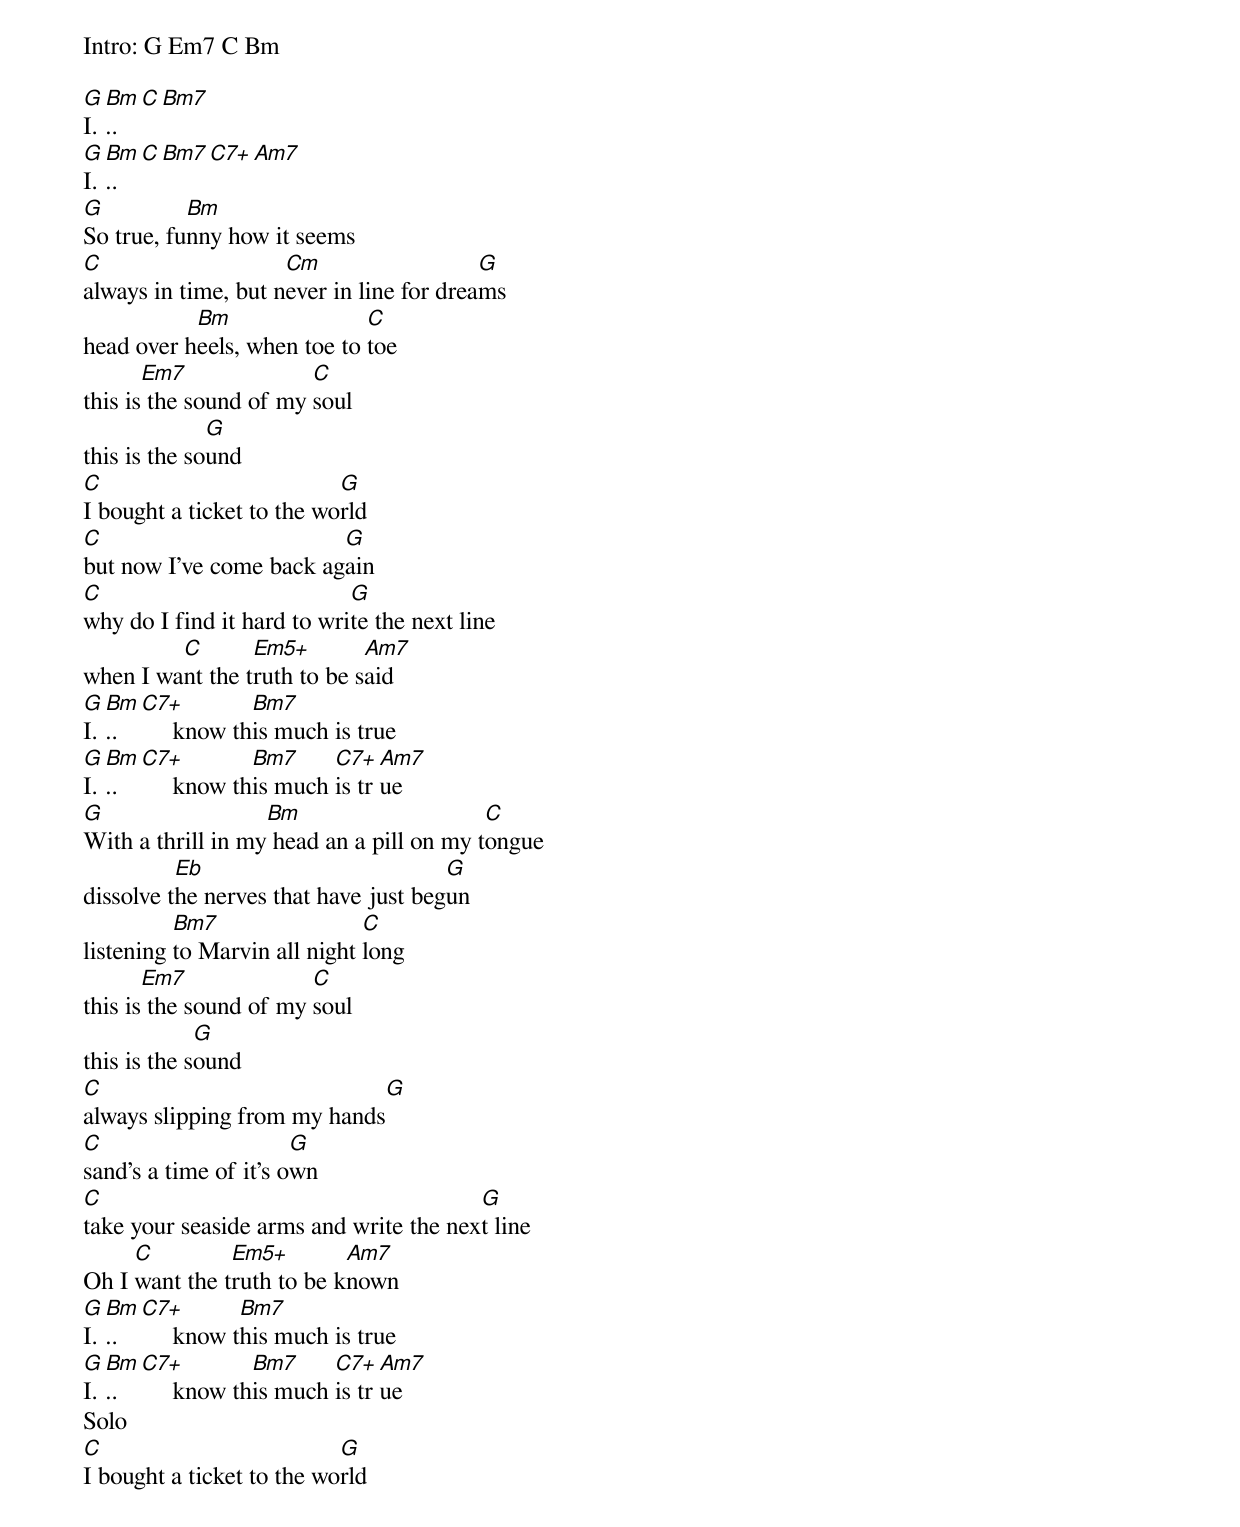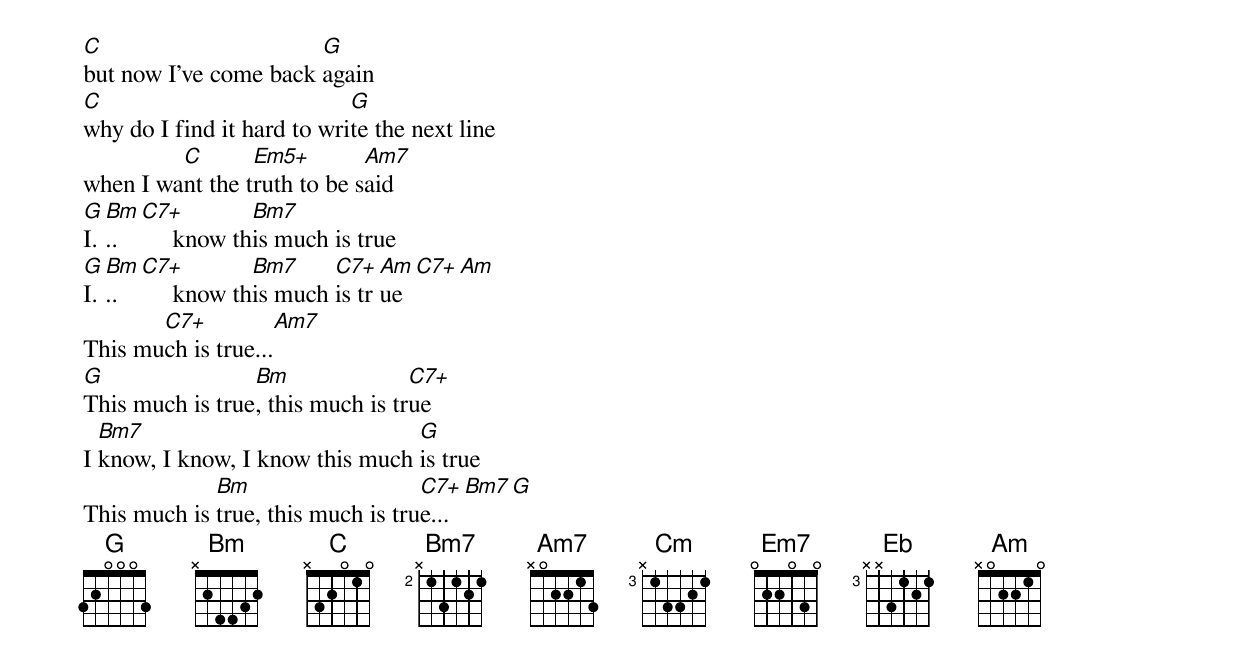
Intro: G Em7 C Bm

G Bm C Bm7
I...
G Bm C Bm7 C7+  Am7
I...
G          Bm
So true, funny how it seems
C                    Cm                   G
always in time, but never in line for dreams
           Bm                C
head over heels, when toe to toe
       Em7              C
this is the sound of my soul
              G
this is the sound
C                          G
I bought a ticket to the world
C                        G
but now I've come back again
C                           G
why do I find it hard to write the next line
         C       Em5+        Am7
when I want the truth to be said
G Bm C7+         Bm7
I...      know this much is true
G Bm C7+         Bm7     C7+  Am7
I...      know this much is true
G                  Bm                     C
With a thrill in my head an a pill on my tongue
          Eb                          G
dissolve the nerves that have just begun
          Bm7                 C
listening to Marvin all night long
       Em7              C
this is the sound of my soul
             G
this is the sound
C                            G
always slipping from my hands
C                      G
sand's a time of it's own
C                                       G
take your seaside arms and write the next line
     C         Em5+        Am7
Oh I want the truth to be known
G Bm C7+        Bm7
I...      know this much is true
G Bm C7+         Bm7     C7+  Am7
I...      know this much is true
Solo
C                          G
I bought a ticket to the world
C                      G
but now I've come back again
C                           G
why do I find it hard to write the next line
         C       Em5+        Am7
when I want the truth to be said
G Bm C7+         Bm7
I...      know this much is true
G Bm C7+         Bm7     C7+  Am  C7+  Am
I...      know this much is true
       C7+            Am7
This much is true...
G                Bm               C7+
This much is true, this much is true
  Bm7                            G
I know, I know, I know this much is true
             Bm                    C7+  Bm7  G
This much is true, this much is true...
